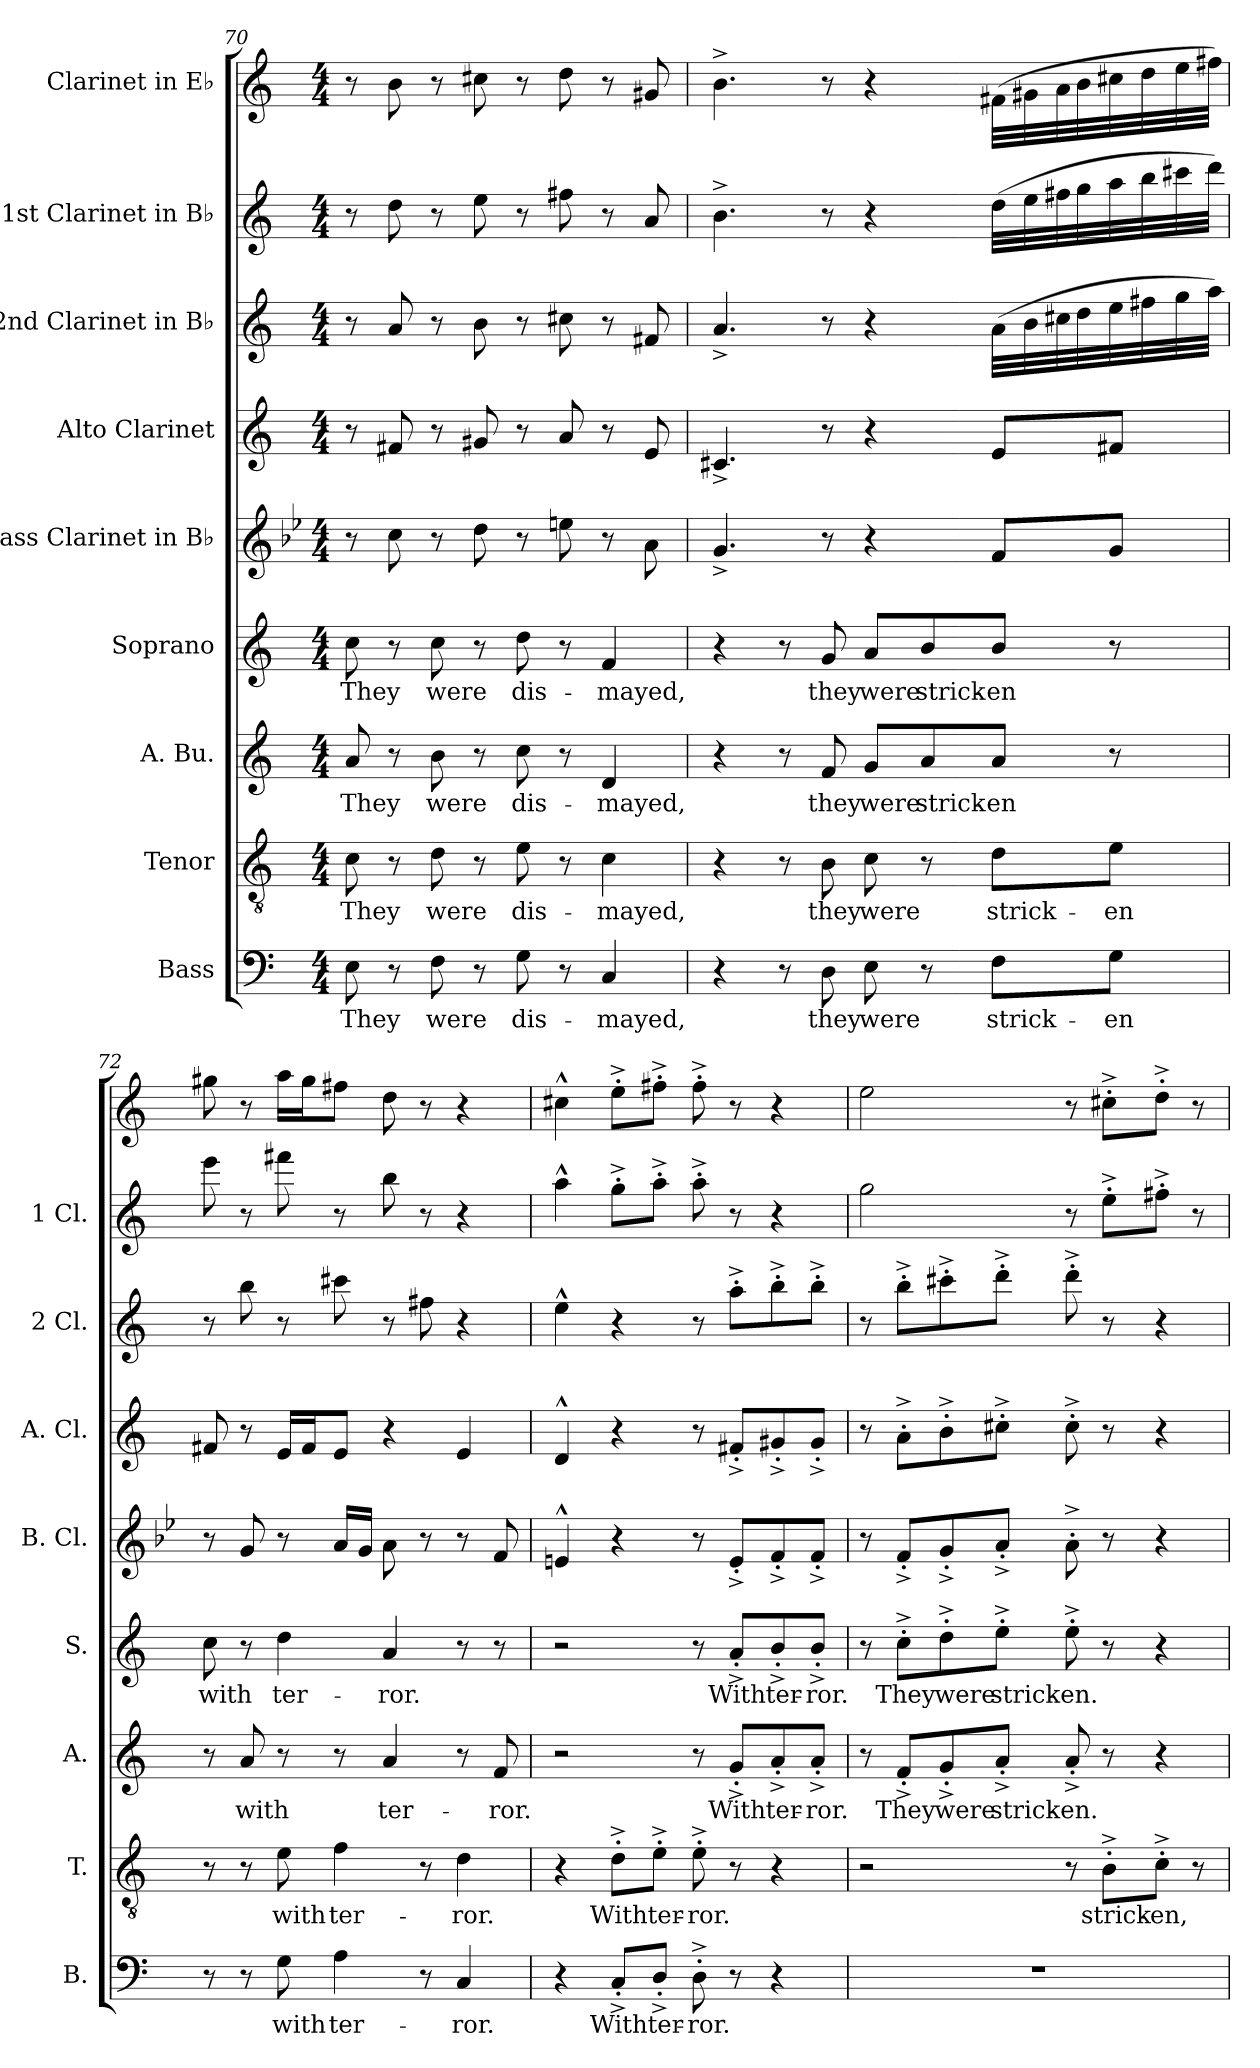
**kern	**text	**kern	**text	**kern	**text	**kern	**text	**kern	**kern	**kern	**kern	**kern
*part9	*part9	*part8	*part8	*part7	*part7	*part6	*part6	*part5	*part4	*part3	*part2	*part1
*staff9	*staff9	*staff8	*staff8	*staff7	*staff7	*staff6	*staff6	*staff5	*staff4	*staff3	*staff2	*staff1
*I"Bass	*	*I"Tenor	*	*I"A. Bu.	*	*I"Soprano	*	*I"Bass Clarinet in B♭	*I"Alto Clarinet	*I"2nd Clarinet in B♭	*I"1st Clarinet in B♭	*I"Clarinet in E♭
*I'B.	*	*I'T.	*	*I'A.	*	*I'S.	*	*I'B. Cl.	*I'A. Cl.	*I'2 Cl.	*I'1 Cl.	*
*clefF4	*	*clefGv2	*	*clefG2	*	*clefG2	*	*clefG2	*clefG2	*clefG2	*clefG2	*clefG2
*	*	*	*	*	*	*	*	*ITrd8c14	*ITrd5c9	*ITrd1c2	*ITrd1c2	*ITrd-2c-3
*k[]	*	*k[]	*	*k[]	*	*k[]	*	*k[b-e-]	*k[b-e-a-]	*k[b-e-]	*k[b-e-]	*k[b-e-a-]
*M4/4	*	*M4/4	*	*M4/4	*	*M4/4	*	*M4/4	*M4/4	*M4/4	*M4/4	*M4/4
=70	=70	=70	=70	=70	=70	=70	=70	=70	=70	=70	=70	=70
!	!LO:LY:b	!	!LO:LY:b	!	!LO:LY:b	!	!LO:LY:b	!	!	!	!	!
8E\	They	8c\	They	8a/	They	8cc\	They	8r	8r	8r	8r	8r
8r	.	8r	.	8r	.	8r	.	8c\	8An/	8g/	8cc\	8dd\
!	!LO:LY:b	!	!LO:LY:b	!	!LO:LY:b	!	!LO:LY:b	!	!	!	!	!
8F\	were	8d\	were	8b\	were	8cc\	were	8r	8r	8r	8r	8r
8r	.	8r	.	8r	.	8r	.	8d\	8Bn/	8a\	8dd\	8een\
!	!LO:LY:b	!	!LO:LY:b	!	!LO:LY:b	!	!LO:LY:b	!	!	!	!	!
8G\	dis-	8e\	dis-	8cc\	dis-	8dd\	dis-	8r	8r	8r	8r	8r
8r	.	8r	.	8r	.	8r	.	8en\	8c/	8bn\	8een\	8ff\
!	!LO:LY:b	!	!LO:LY:b	!	!LO:LY:b	!	!LO:LY:b	!	!	!	!	!
4C/	-mayed,	4c\	-mayed,	4d/	-mayed,	4f/	-mayed,	8r	8r	8r	8r	8r
.	.	.	.	.	.	.	.	8A\	8G/	8en/	8g/	8bn/
!!LO:PB:g=z
=71	=71	=71	=71	=71	=71	=71	=71	=71	=71	=71	=71	=71
4r	.	4r	.	4r	.	4r	.	4.G^/	4.En^/	4.g^/	4.a^\	4.dd^\
8r	.	8r	.	8r	.	8r	.	.	.	.	.	.
!	!LO:LY:b	!	!LO:LY:b	!	!LO:LY:b	!	!LO:LY:b	!	!	!	!	!
8D\	they	8B\	they	8f/	they	8g/	they	8r	8r	8r	8r	8r
!	!LO:LY:b	!	!LO:LY:b	!	!LO:LY:b	!	!LO:LY:b	!	!	!	!	!
8E\	were	8c\	were	8g/L	were	8a/L	were	4r	4r	4r	4r	4r
!	!	!	!	!	!LO:LY:b	!	!LO:LY:b	!	!	!	!	!
8r	.	8r	.	8a/	strick-	8b/	strick-	.	.	.	.	.
!	!LO:LY:b	!	!LO:LY:b	!	!LO:LY:b	!	!LO:LY:b	!	!	!	!	!
8F\L	strick-	8d\L	strick-	8a/J	-en	8b/J	-en	8F/L	8G/L	(32g\LLL	(32cc\LLL	(32an\LLL
.	.	.	.	.	.	.	.	.	.	32a\	32dd\	32bn\
.	.	.	.	.	.	.	.	.	.	32bn\	32een\	32cc\
.	.	.	.	.	.	.	.	.	.	32cc\	32ff\	32dd\
!	!LO:LY:b	!	!LO:LY:b	!	!	!	!	!	!	!	!	!
8G\J	-en	8e\J	-en	8r	.	8r	.	8G/J	8An/J	32dd\	32gg\	32een\
.	.	.	.	.	.	.	.	.	.	32een\	32aa\	32ff\
.	.	.	.	.	.	.	.	.	.	32ff\	32bbn\	32gg\
.	.	.	.	.	.	.	.	.	.	32gg\JJJ)	32ccc\JJJ)	32aan\JJJ)
=72	=72	=72	=72	=72	=72	=72	=72	=72	=72	=72	=72	=72
!	!	!	!	!	!	!	!LO:LY:b	!	!	!	!	!
8r	.	8r	.	8r	.	8cc\	with	8r	8An/	8r	8ddd\	8bbn\
!	!	!	!	!	!LO:LY:b	!	!	!	!	!	!	!
8r	.	8r	.	8a/	with	8r	.	8G/	8r	8aa\	8r	8r
!	!LO:LY:b	!	!LO:LY:b	!	!	!	!LO:LY:b	!	!	!	!	!
8G\	with	8e\	with	8r	.	4dd\	ter-	8r	16G/LL	8r	8eeen\	16ccc\LL
.	.	.	.	.	.	.	.	.	16A/J	.	.	16bb\J
!	!LO:LY:b	!	!LO:LY:b	!	!	!	!	!	!	!	!	!
4A\	ter-	4f\	ter-	8r	.	.	.	16A/LL	8G/J	8bbn\	8r	8aan\J
.	.	.	.	.	.	.	.	16G/JJ	.	.	.	.
!	!	!	!	!	!LO:LY:b	!	!LO:LY:b	!	!	!	!	!
.	.	.	.	4a/	ter-	4a/	-ror.	8A\	4r	8r	8aa\	8ff\
8r	.	8r	.	.	.	.	.	8r	.	8een\	8r	8r
!	!LO:LY:b	!	!LO:LY:b	!	!	!	!	!	!	!	!	!
4C/	-ror.	4d\	-ror.	8r	.	8r	.	8r	4G/	4r	4r	4r
!	!	!	!	!	!LO:LY:b	!	!	!	!	!	!	!
.	.	.	.	8f/	-ror.	8r	.	8F/	.	.	.	.
!!LO:PB:g=z
=73	=73	=73	=73	=73	=73	=73	=73	=73	=73	=73	=73	=73
4r	.	4r	.	2r	.	2r	.	4En^^/	4F^^/	4dd^^\	4gg^^\	4een^^\
!	!LO:LY:b	!	!LO:LY:b	!	!	!	!	!	!	!	!	!
8C^'/L	With	8d^'\L	With	.	.	.	.	4r	4r	4r	8ff^'\L	8gg^'\L
!	!LO:LY:b	!	!LO:LY:b	!	!	!	!	!	!	!	!	!
8D^'/J	ter-	8e^'\J	ter-	.	.	.	.	.	.	.	8gg^'\J	8aan^'\J
!	!LO:LY:b	!	!LO:LY:b	!	!	!	!	!	!	!	!	!
8D^'\	-ror.	8e^'\	-ror.	8r	.	8r	.	8r	8r	8r	8gg^'\	8aa^'\
!	!	!	!	!	!LO:LY:b	!	!LO:LY:b	!	!	!	!	!
8r	.	8r	.	8g^'/L	With	8a^'/L	With	8E^'/L	8An^'/L	8gg^'\L	8r	8r
!	!	!	!	!	!LO:LY:b	!	!LO:LY:b	!	!	!	!	!
4r	.	4r	.	8a^'/	ter-	8b^'/	ter-	8F^'/	8Bn^'/	8aa^'\	4r	4r
!	!	!	!	!	!LO:LY:b	!	!LO:LY:b	!	!	!	!	!
.	.	.	.	8a^'/J	-ror.	8b^'/J	-ror.	8F^'/J	8B^'/J	8aa^'\J	.	.
=74	=74	=74	=74	=74	=74	=74	=74	=74	=74	=74	=74	=74
1r	.	2r	.	8r	.	8r	.	8r	8r	8r	2ff\	2gg\
!	!	!	!	!	!LO:LY:b	!	!LO:LY:b	!	!	!	!	!
.	.	.	.	8f^'/L	They	8cc^'\L	They	8F^'/L	8c^'\L	8aa^'\L	.	.
!	!	!	!	!	!LO:LY:b	!	!LO:LY:b	!	!	!	!	!
.	.	.	.	8g^'/	were	8dd^'\	were	8G^'/	8d^'\	8bbn^'\	.	.
!	!	!	!	!	!LO:LY:b	!	!LO:LY:b	!	!	!	!	!
.	.	.	.	8a^'/J	strick-	8ee^'\J	strick-	8A^'/J	8en^'\J	8ccc^'\J	.	.
!	!	!	!	!	!LO:LY:b	!	!LO:LY:b	!	!	!	!	!
.	.	8r	.	8a^'/	-en.	8ee^'\	-en.	8A^'\	8e^'\	8ccc^'\	8r	8r
!	!	!	!LO:LY:b	!	!	!	!	!	!	!	!	!
.	.	8B^'\L	strick-	8r	.	8r	.	8r	8r	8r	8dd^'\L	8een^'\L
!	!	!	!LO:LY:b	!	!	!	!	!	!	!	!	!
.	.	8c^'\J	-en,	4r	.	4r	.	4r	4r	4r	8een^'\J	8ff^'\J
.	.	8r	.	.	.	.	.	.	.	.	8r	8r
=	=	=	=	=	=	=	=	=	=	=	=	=
*-	*-	*-	*-	*-	*-	*-	*-	*-	*-	*-	*-	*-
